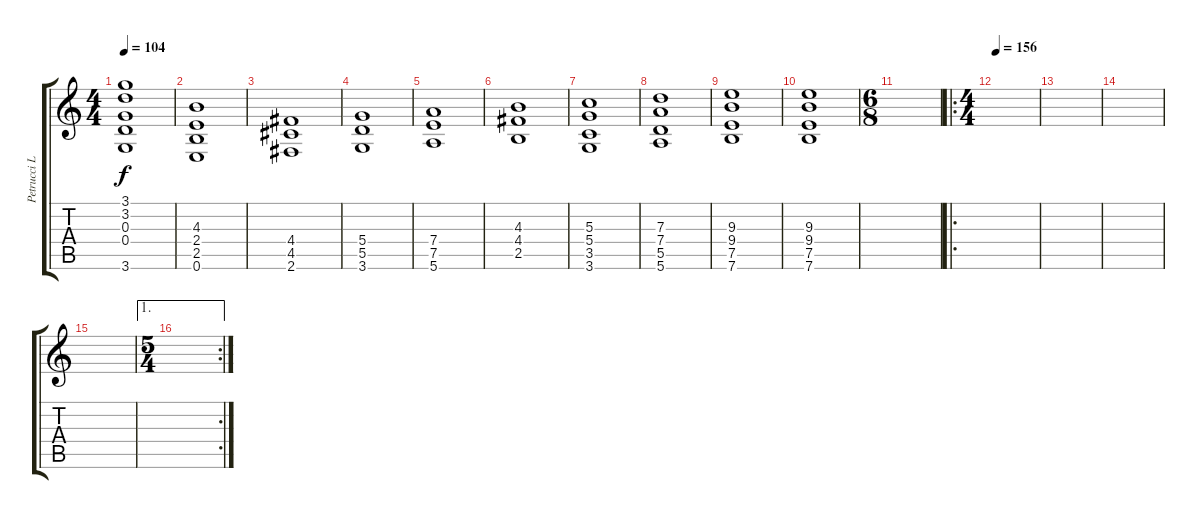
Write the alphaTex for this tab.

\track ("Petrucci Lead Gtr" "Petrucci L") {instrument distortionguitar}
\staff {score tabs}
\tuning (E4 B3 G3 D3 A2 E2) {hide}
\ts (4 4)
\tempo 104
\clef g2
\ks c
(3.1 3.2 0.3 0.4 3.6).1{dy f} |
(4.3 2.4 2.5 0.6).1 |
(4.4 4.5 2.6).1 |
(5.4 5.5 3.6).1 |
(7.4 7.5 5.6).1 |
(4.3 4.4 2.5).1 |
(5.3 5.4 3.5 3.6).1 |
(7.3 7.4 5.5 5.6).1 |
(9.3 9.4 7.5 7.6).1 |
(9.3 9.4 7.5 7.6).1 |
\ts (6 8)
|
\ro
\ts (4 4)
\tempo 156
|
|
|
|
\ae 1
\rc 2
\ts (5 4)
